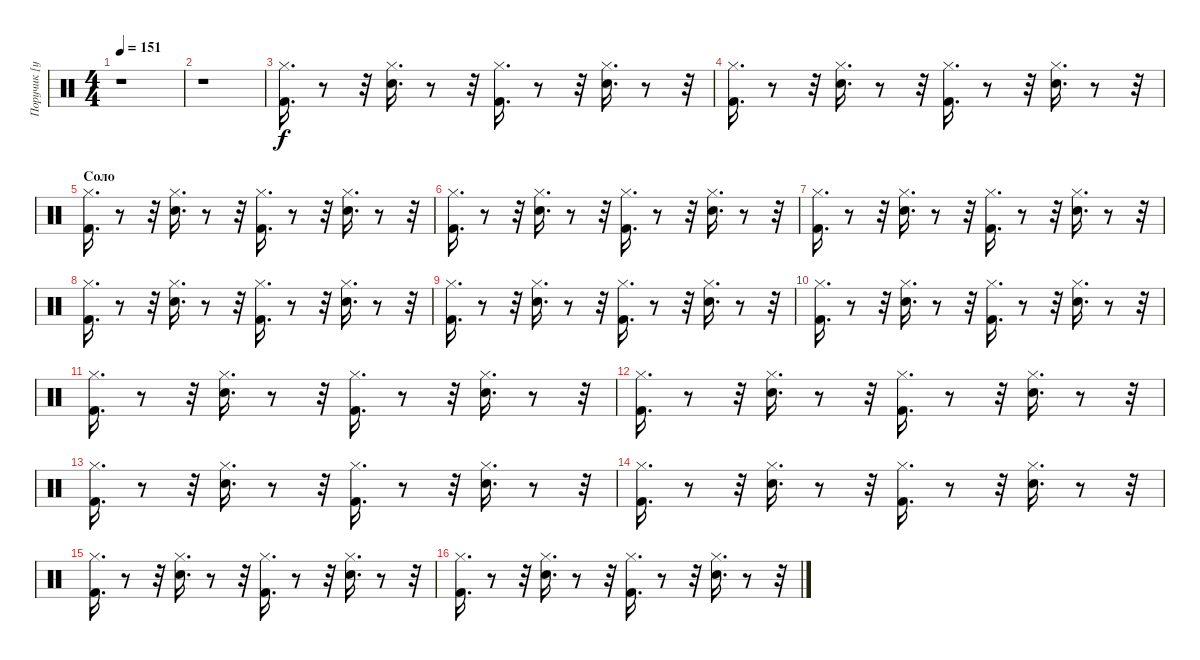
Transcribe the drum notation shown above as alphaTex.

\track ("Поручик [ударные]" "Поручик [у") {instrument percussion}
\staff {score}
\articulation defaults
\ts (4 4)
\tempo 151
\clef neutral
\ks c
r.1{dy f} |
r.1 |
("Kick (hit) 2" "Hi-Hat (closed)").16{d} r.8 r.32 ("Snare (hit) 2" "Hi-Hat (closed)").16{d} r.8 r.32 ("Kick (hit) 2" "Hi-Hat (closed)").16{d} r.8 r.32 ("Snare (hit) 2" "Hi-Hat (closed)").16{d} r.8 r.32 |
("Kick (hit) 2" "Hi-Hat (closed)").16{d} r.8 r.32 ("Snare (hit) 2" "Hi-Hat (closed)").16{d} r.8 r.32 ("Kick (hit) 2" "Hi-Hat (closed)").16{d} r.8 r.32 ("Snare (hit) 2" "Hi-Hat (closed)").16{d} r.8 r.32 |
\section ("" "Соло")
("Kick (hit) 2" "Hi-Hat (closed)").16{d} r.8 r.32 ("Snare (hit) 2" "Hi-Hat (closed)").16{d} r.8 r.32 ("Kick (hit) 2" "Hi-Hat (closed)").16{d} r.8 r.32 ("Snare (hit) 2" "Hi-Hat (closed)").16{d} r.8 r.32 |
("Kick (hit) 2" "Hi-Hat (closed)").16{d} r.8 r.32 ("Snare (hit) 2" "Hi-Hat (closed)").16{d} r.8 r.32 ("Kick (hit) 2" "Hi-Hat (closed)").16{d} r.8 r.32 ("Snare (hit) 2" "Hi-Hat (closed)").16{d} r.8 r.32 |
("Kick (hit) 2" "Hi-Hat (closed)").16{d} r.8 r.32 ("Snare (hit) 2" "Hi-Hat (closed)").16{d} r.8 r.32 ("Kick (hit) 2" "Hi-Hat (closed)").16{d} r.8 r.32 ("Snare (hit) 2" "Hi-Hat (closed)").16{d} r.8 r.32 |
("Kick (hit) 2" "Hi-Hat (closed)").16{d} r.8 r.32 ("Snare (hit) 2" "Hi-Hat (closed)").16{d} r.8 r.32 ("Kick (hit) 2" "Hi-Hat (closed)").16{d} r.8 r.32 ("Snare (hit) 2" "Hi-Hat (closed)").16{d} r.8 r.32 |
("Kick (hit) 2" "Hi-Hat (closed)").16{d} r.8 r.32 ("Snare (hit) 2" "Hi-Hat (closed)").16{d} r.8 r.32 ("Kick (hit) 2" "Hi-Hat (closed)").16{d} r.8 r.32 ("Snare (hit) 2" "Hi-Hat (closed)").16{d} r.8 r.32 |
("Kick (hit) 2" "Hi-Hat (closed)").16{d} r.8 r.32 ("Snare (hit) 2" "Hi-Hat (closed)").16{d} r.8 r.32 ("Kick (hit) 2" "Hi-Hat (closed)").16{d} r.8 r.32 ("Snare (hit) 2" "Hi-Hat (closed)").16{d} r.8 r.32 |
("Kick (hit) 2" "Hi-Hat (closed)").16{d} r.8 r.32 ("Snare (hit) 2" "Hi-Hat (closed)").16{d} r.8 r.32 ("Kick (hit) 2" "Hi-Hat (closed)").16{d} r.8 r.32 ("Snare (hit) 2" "Hi-Hat (closed)").16{d} r.8 r.32 |
("Kick (hit) 2" "Hi-Hat (closed)").16{d} r.8 r.32 ("Snare (hit) 2" "Hi-Hat (closed)").16{d} r.8 r.32 ("Kick (hit) 2" "Hi-Hat (closed)").16{d} r.8 r.32 ("Snare (hit) 2" "Hi-Hat (closed)").16{d} r.8 r.32 |
("Kick (hit) 2" "Hi-Hat (closed)").16{d} r.8 r.32 ("Snare (hit) 2" "Hi-Hat (closed)").16{d} r.8 r.32 ("Kick (hit) 2" "Hi-Hat (closed)").16{d} r.8 r.32 ("Snare (hit) 2" "Hi-Hat (closed)").16{d} r.8 r.32 |
("Kick (hit) 2" "Hi-Hat (closed)").16{d} r.8 r.32 ("Snare (hit) 2" "Hi-Hat (closed)").16{d} r.8 r.32 ("Kick (hit) 2" "Hi-Hat (closed)").16{d} r.8 r.32 ("Snare (hit) 2" "Hi-Hat (closed)").16{d} r.8 r.32 |
("Kick (hit) 2" "Hi-Hat (closed)").16{d} r.8 r.32 ("Snare (hit) 2" "Hi-Hat (closed)").16{d} r.8 r.32 ("Kick (hit) 2" "Hi-Hat (closed)").16{d} r.8 r.32 ("Snare (hit) 2" "Hi-Hat (closed)").16{d} r.8 r.32 |
("Kick (hit) 2" "Hi-Hat (closed)").16{d} r.8 r.32 ("Snare (hit) 2" "Hi-Hat (closed)").16{d} r.8 r.32 ("Kick (hit) 2" "Hi-Hat (closed)").16{d} r.8 r.32 ("Snare (hit) 2" "Hi-Hat (closed)").16{d} r.8 r.32
